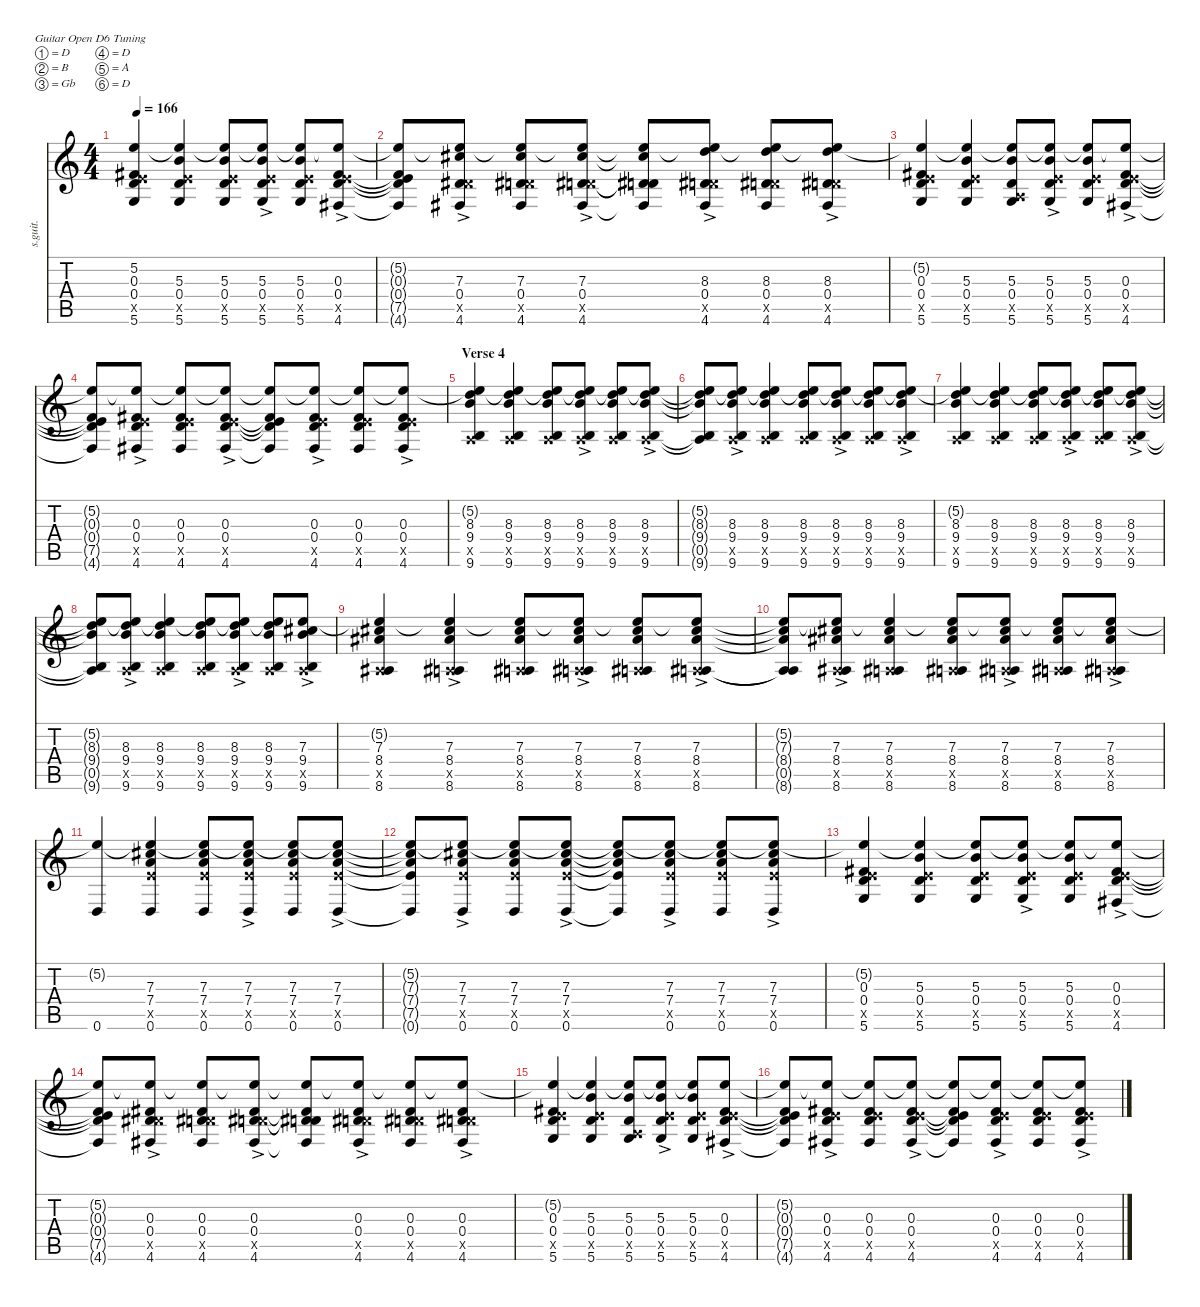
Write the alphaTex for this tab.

\defaultSystemsLayout 4
\hideDynamics
\bracketExtendMode nobrackets
\track ("Thom Yorke " "s.guit.") {instrument acousticguitarsteel}
\staff {score tabs}
\tuning (D4 B3 Gb3 D3 A2 D2)
\ts (4 4)
\tempo 166
\clef g2
\ks c
(0.3{acc #} 0.4 7.5{x} 5.6 5.2{t}).4{lyrics (0 "") lyrics (1 "") lyrics (2 "") lyrics (3 "") lyrics (4 "") dy f} (5.3 0.4 7.5{x} 5.6 5.2{t}).4{lyrics (0 "") lyrics (1 "") lyrics (2 "") lyrics (3 "") lyrics (4 "")} (5.3 0.4 7.5{x} 5.6 5.2{t}).8{lyrics (0 "") lyrics (1 "") lyrics (2 "") lyrics (3 "") lyrics (4 "")} (5.3{ac} 0.4 7.5{x} 5.6 5.2{t}).8{lyrics (0 "") lyrics (1 "") lyrics (2 "") lyrics (3 "") lyrics (4 "")} (5.3 0.4 7.5{x} 5.6 5.2{t}).8{lyrics (0 "") lyrics (1 "") lyrics (2 "") lyrics (3 "") lyrics (4 "")} (0.3{ac acc #} 0.4 7.5{x} 4.6{acc #} 5.2{t}).8{lyrics (0 "") lyrics (1 "") lyrics (2 "") lyrics (3 "") lyrics (4 "")} |
(0.3{t acc #} 0.4{t} 7.5{t} 4.6{t acc #} 5.2{t}).8{lyrics (0 "") lyrics (1 "") lyrics (2 "") lyrics (3 "") lyrics (4 "")} (7.3{ac acc #} 0.4 6.5{x acc #} 4.6{acc #} 5.2{t}).8{lyrics (0 "") lyrics (1 "") lyrics (2 "") lyrics (3 "") lyrics (4 "")} (7.3{acc #} 0.4 6.5{x acc #} 4.6{acc #} 5.2{t}).8{lyrics (0 "") lyrics (1 "") lyrics (2 "") lyrics (3 "") lyrics (4 "")} (7.3{ac acc #} 0.4 6.5{x acc #} 4.6{acc #} 5.2{t}).8{lyrics (0 "") lyrics (1 "") lyrics (2 "") lyrics (3 "") lyrics (4 "")} (7.3{t acc #} 0.4{t} 6.5{t acc #} 4.6{t acc #} 5.2{t}).8{lyrics (0 "") lyrics (1 "") lyrics (2 "") lyrics (3 "") lyrics (4 "") dy mf} (8.3{ac} 0.4 6.5{x acc #} 4.6{acc #} 5.2{t}).8{lyrics (0 "") lyrics (1 "") lyrics (2 "") lyrics (3 "") lyrics (4 "") dy f} (8.3 0.4 6.5{x acc #} 4.6{acc #} 5.2{t}).8{lyrics (0 "") lyrics (1 "") lyrics (2 "") lyrics (3 "") lyrics (4 "")} (8.3{ac} 0.4 6.5{x acc #} 4.6{acc #} 5.2{t}).8{lyrics (0 "") lyrics (1 "") lyrics (2 "") lyrics (3 "") lyrics (4 "")} |
(0.3{acc #} 0.4 7.5{x} 5.6 5.2{t}).4{lyrics (0 "") lyrics (1 "") lyrics (2 "") lyrics (3 "") lyrics (4 "")} (5.3 0.4 7.5{x} 5.6 5.2{t}).4{lyrics (0 "") lyrics (1 "") lyrics (2 "") lyrics (3 "") lyrics (4 "")} (5.3 0.4 0.5{x} 5.6 5.2{t}).8{lyrics (0 "") lyrics (1 "") lyrics (2 "") lyrics (3 "") lyrics (4 "") dy mf} (5.3{ac} 0.4 7.5{x} 5.6 5.2{t}).8{lyrics (0 "") lyrics (1 "") lyrics (2 "") lyrics (3 "") lyrics (4 "") dy f} (5.3 0.4 7.5{x} 5.6 5.2{t}).8{lyrics (0 "") lyrics (1 "") lyrics (2 "") lyrics (3 "") lyrics (4 "")} (0.3{ac acc #} 0.4 7.5{x} 4.6{acc #} 5.2{t}).8{lyrics (0 "") lyrics (1 "") lyrics (2 "") lyrics (3 "") lyrics (4 "")} |
(0.3{t acc #} 0.4{t} 7.5{t} 4.6{t acc #} 5.2{t}).8{lyrics (0 "") lyrics (1 "") lyrics (2 "") lyrics (3 "") lyrics (4 "")} (0.3{acc #} 0.4 7.5{x} 4.6{ac acc #} 5.2{t}).8{lyrics (0 "") lyrics (1 "") lyrics (2 "") lyrics (3 "") lyrics (4 "") dy mf} (0.3{acc #} 0.4 7.5{x} 4.6{acc #} 5.2{t}).8{lyrics (0 "") lyrics (1 "") lyrics (2 "") lyrics (3 "") lyrics (4 "")} (0.3{acc #} 0.4 7.5{x} 4.6{ac acc #} 5.2{t}).8{lyrics (0 "") lyrics (1 "") lyrics (2 "") lyrics (3 "") lyrics (4 "")} (0.3{t acc #} 0.4{t} 7.5{t} 4.6{t acc #} 5.2{t}).8{lyrics (0 "") lyrics (1 "") lyrics (2 "") lyrics (3 "") lyrics (4 "") dy f} (0.3{acc #} 0.4 7.5{x} 4.6{ac acc #} 5.2{t}).8{lyrics (0 "") lyrics (1 "") lyrics (2 "") lyrics (3 "") lyrics (4 "") dy mf} (0.3{acc #} 0.4 7.5{x} 4.6{acc #} 5.2{t}).8{lyrics (0 "") lyrics (1 "") lyrics (2 "") lyrics (3 "") lyrics (4 "")} (0.3{acc #} 0.4 7.5{x} 4.6{ac acc #} 5.2{t}).8{lyrics (0 "") lyrics (1 "") lyrics (2 "") lyrics (3 "") lyrics (4 "")} |
\section ("" "Verse 4")
(8.3 9.4 0.5{x} 9.6 5.2{t}).4{lyrics (0 "") lyrics (1 "") lyrics (2 "") lyrics (3 "") lyrics (4 "")} (8.3 9.4 0.5{x} 9.6 5.2{t}).4{lyrics (0 "") lyrics (1 "") lyrics (2 "") lyrics (3 "") lyrics (4 "")} (8.3 9.4 0.5{x} 9.6 5.2{t}).8{lyrics (0 "") lyrics (1 "") lyrics (2 "") lyrics (3 "") lyrics (4 "")} (8.3 9.4 0.5{x} 9.6{ac} 5.2{t}).8{lyrics (0 "") lyrics (1 "") lyrics (2 "") lyrics (3 "") lyrics (4 "")} (8.3 9.4 0.5{x} 9.6 5.2{t}).8{lyrics (0 "") lyrics (1 "") lyrics (2 "") lyrics (3 "") lyrics (4 "")} (8.3 9.4 0.5{x} 9.6{ac} 5.2{t}).8{lyrics (0 "") lyrics (1 "") lyrics (2 "") lyrics (3 "") lyrics (4 "")} |
(8.3{t} 9.4{t} 0.5{t} 9.6{t} 5.2{t}).8{lyrics (0 "") lyrics (1 "") lyrics (2 "") lyrics (3 "") lyrics (4 "") dy f} (8.3 9.4 0.5{x} 9.6{ac} 5.2{t}).8{lyrics (0 "") lyrics (1 "") lyrics (2 "") lyrics (3 "") lyrics (4 "") dy mf} (8.3 9.4 0.5{x} 9.6 5.2{t}).4{lyrics (0 "") lyrics (1 "") lyrics (2 "") lyrics (3 "") lyrics (4 "")} (8.3 9.4 0.5{x} 9.6 5.2{t}).8{lyrics (0 "") lyrics (1 "") lyrics (2 "") lyrics (3 "") lyrics (4 "")} (8.3 9.4 0.5{x} 9.6{ac} 5.2{t}).8{lyrics (0 "") lyrics (1 "") lyrics (2 "") lyrics (3 "") lyrics (4 "")} (8.3 9.4 0.5{x} 9.6 5.2{t}).8{lyrics (0 "") lyrics (1 "") lyrics (2 "") lyrics (3 "") lyrics (4 "")} (8.3 9.4 0.5{x} 9.6{ac} 5.2{t}).8{lyrics (0 "") lyrics (1 "") lyrics (2 "") lyrics (3 "") lyrics (4 "")} |
(8.3 9.4 0.5{x} 9.6 5.2{t}).4{lyrics (0 "") lyrics (1 "") lyrics (2 "") lyrics (3 "") lyrics (4 "")} (8.3 9.4 0.5{x} 9.6 5.2{t}).4{lyrics (0 "") lyrics (1 "") lyrics (2 "") lyrics (3 "") lyrics (4 "")} (8.3 9.4 0.5{x} 9.6 5.2{t}).8{lyrics (0 "") lyrics (1 "") lyrics (2 "") lyrics (3 "") lyrics (4 "")} (8.3 9.4 0.5{x} 9.6{ac} 5.2{t}).8{lyrics (0 "") lyrics (1 "") lyrics (2 "") lyrics (3 "") lyrics (4 "")} (8.3 9.4 0.5{x} 9.6 5.2{t}).8{lyrics (0 "") lyrics (1 "") lyrics (2 "") lyrics (3 "") lyrics (4 "")} (8.3 9.4 0.5{x} 9.6{ac} 5.2{t}).8{lyrics (0 "") lyrics (1 "") lyrics (2 "") lyrics (3 "") lyrics (4 "")} |
(8.3{t} 9.4{t} 0.5{t} 9.6{t} 5.2{t}).8{lyrics (0 "") lyrics (1 "") lyrics (2 "") lyrics (3 "") lyrics (4 "") dy f} (8.3 9.4 0.5{x} 9.6{ac} 5.2{t}).8{lyrics (0 "") lyrics (1 "") lyrics (2 "") lyrics (3 "") lyrics (4 "") dy mf} (8.3 9.4 0.5{x} 9.6 5.2{t}).4{lyrics (0 "") lyrics (1 "") lyrics (2 "") lyrics (3 "") lyrics (4 "")} (8.3 9.4 0.5{x} 9.6 5.2{t}).8{lyrics (0 "") lyrics (1 "") lyrics (2 "") lyrics (3 "") lyrics (4 "")} (8.3 9.4 0.5{x} 9.6{ac} 5.2{t}).8{lyrics (0 "") lyrics (1 "") lyrics (2 "") lyrics (3 "") lyrics (4 "")} (8.3 9.4 0.5{x} 9.6 5.2{t}).8{lyrics (0 "") lyrics (1 "") lyrics (2 "") lyrics (3 "") lyrics (4 "")} (7.3{acc #} 9.4 0.5{x} 9.6{ac} 5.2{t}).8{lyrics (0 "") lyrics (1 "") lyrics (2 "") lyrics (3 "") lyrics (4 "")} |
(7.3{acc #} 8.4{acc #} 0.5{x} 8.6{acc #} 5.2{t}).4{lyrics (0 "") lyrics (1 "") lyrics (2 "") lyrics (3 "") lyrics (4 "")} (7.3{acc #} 8.4{acc #} 0.5{x} 8.6{ac acc #} 5.2{t}).4{lyrics (0 "") lyrics (1 "") lyrics (2 "") lyrics (3 "") lyrics (4 "")} (7.3{acc #} 8.4{acc #} 0.5{x} 8.6{acc #} 5.2{t}).8{lyrics (0 "") lyrics (1 "") lyrics (2 "") lyrics (3 "") lyrics (4 "")} (7.3{acc #} 8.4{acc #} 0.5{x} 8.6{ac acc #} 5.2{t}).8{lyrics (0 "") lyrics (1 "") lyrics (2 "") lyrics (3 "") lyrics (4 "")} (7.3{acc #} 8.4{acc #} 0.5{x} 8.6{acc #} 5.2{t}).8{lyrics (0 "") lyrics (1 "") lyrics (2 "") lyrics (3 "") lyrics (4 "")} (7.3{acc #} 8.4{acc #} 0.5{x} 8.6{ac acc #} 5.2{t}).8{lyrics (0 "") lyrics (1 "") lyrics (2 "") lyrics (3 "") lyrics (4 "")} |
(7.3{t acc #} 8.4{t acc #} 0.5{t} 8.6{t acc #} 5.2{t}).8{lyrics (0 "") lyrics (1 "") lyrics (2 "") lyrics (3 "") lyrics (4 "")} (7.3{acc #} 8.4{acc #} 0.5{x} 8.6{ac acc #} 5.2{t}).8{lyrics (0 "") lyrics (1 "") lyrics (2 "") lyrics (3 "") lyrics (4 "")} (7.3{acc #} 8.4{acc #} 0.5{x} 8.6{acc #} 5.2{t}).4{lyrics (0 "") lyrics (1 "") lyrics (2 "") lyrics (3 "") lyrics (4 "")} (7.3{acc #} 8.4{acc #} 0.5{x} 8.6{acc #} 5.2{t}).8{lyrics (0 "") lyrics (1 "") lyrics (2 "") lyrics (3 "") lyrics (4 "")} (7.3{acc #} 8.4{acc #} 0.5{x} 8.6{ac acc #} 5.2{t}).8{lyrics (0 "") lyrics (1 "") lyrics (2 "") lyrics (3 "") lyrics (4 "")} (7.3{acc #} 8.4{acc #} 0.5{x} 8.6{acc #} 5.2{t}).8{lyrics (0 "") lyrics (1 "") lyrics (2 "") lyrics (3 "") lyrics (4 "")} (7.3{acc #} 8.4{acc #} 0.5{x} 8.6{ac acc #} 5.2{t}).8{lyrics (0 "") lyrics (1 "") lyrics (2 "") lyrics (3 "") lyrics (4 "")} |
(0.6 5.2{t}).4{lyrics (0 "") lyrics (1 "") lyrics (2 "") lyrics (3 "") lyrics (4 "") dy ff} (7.3{acc #} 7.4 7.5{x} 0.6 5.2{t}).4{lyrics (0 "") lyrics (1 "") lyrics (2 "") lyrics (3 "") lyrics (4 "") dy f} (7.3{acc #} 7.4 7.5{x} 0.6 5.2{t}).8{lyrics (0 "") lyrics (1 "") lyrics (2 "") lyrics (3 "") lyrics (4 "")} (7.3{acc #} 7.4 7.5{x} 0.6{ac} 5.2{t}).8{lyrics (0 "") lyrics (1 "") lyrics (2 "") lyrics (3 "") lyrics (4 "")} (7.3{acc #} 7.4 7.5{x} 0.6 5.2{t}).8{lyrics (0 "") lyrics (1 "") lyrics (2 "") lyrics (3 "") lyrics (4 "")} (7.3{acc #} 7.4 7.5{x} 0.6{ac} 5.2{t}).8{lyrics (0 "") lyrics (1 "") lyrics (2 "") lyrics (3 "") lyrics (4 "")} |
(7.3{t acc #} 7.4{t} 7.5{t} 0.6{t} 5.2{t}).8{lyrics (0 "") lyrics (1 "") lyrics (2 "") lyrics (3 "") lyrics (4 "") dy mf} (7.3{acc #} 7.4 7.5{x} 0.6{ac} 5.2{t}).8{lyrics (0 "") lyrics (1 "") lyrics (2 "") lyrics (3 "") lyrics (4 "") dy f} (7.3{acc #} 7.4 7.5{x} 0.6 5.2{t}).8{lyrics (0 "") lyrics (1 "") lyrics (2 "") lyrics (3 "") lyrics (4 "")} (7.3{acc #} 7.4 7.5{x} 0.6{ac} 5.2{t}).8{lyrics (0 "") lyrics (1 "") lyrics (2 "") lyrics (3 "") lyrics (4 "")} (5.2{t} 7.3{t acc #} 7.4{t} 7.5{t} 0.6{t}).8{lyrics (0 "") lyrics (1 "") lyrics (2 "") lyrics (3 "") lyrics (4 "") dy mf} (7.3{acc #} 7.4 7.5{x} 0.6{ac} 5.2{t}).8{lyrics (0 "") lyrics (1 "") lyrics (2 "") lyrics (3 "") lyrics (4 "") dy f} (7.3{acc #} 7.4 7.5{x} 0.6 5.2{t}).8{lyrics (0 "") lyrics (1 "") lyrics (2 "") lyrics (3 "") lyrics (4 "")} (7.3{acc #} 7.4 7.5{x} 0.6{ac} 5.2{t}).8{lyrics (0 "") lyrics (1 "") lyrics (2 "") lyrics (3 "") lyrics (4 "")} |
(0.3{acc #} 0.4 7.5{x} 5.6 5.2{t}).4{lyrics (0 "") lyrics (1 "") lyrics (2 "") lyrics (3 "") lyrics (4 "")} (5.3 0.4 7.5{x} 5.6 5.2{t}).4{lyrics (0 "") lyrics (1 "") lyrics (2 "") lyrics (3 "") lyrics (4 "")} (5.3 0.4 7.5{x} 5.6 5.2{t}).8{lyrics (0 "") lyrics (1 "") lyrics (2 "") lyrics (3 "") lyrics (4 "")} (5.3{ac} 0.4 7.5{x} 5.6 5.2{t}).8{lyrics (0 "") lyrics (1 "") lyrics (2 "") lyrics (3 "") lyrics (4 "")} (5.3 0.4 7.5{x} 5.6 5.2{t}).8{lyrics (0 "") lyrics (1 "") lyrics (2 "") lyrics (3 "") lyrics (4 "")} (0.3{ac acc #} 0.4 7.5{x} 4.6{acc #} 5.2{t}).8{lyrics (0 "") lyrics (1 "") lyrics (2 "") lyrics (3 "") lyrics (4 "")} |
(0.3{t acc #} 0.4{t} 7.5{t} 4.6{t acc #} 5.2{t}).8{lyrics (0 "") lyrics (1 "") lyrics (2 "") lyrics (3 "") lyrics (4 "")} (0.3{ac acc #} 0.4 6.5{x acc #} 4.6{acc #} 5.2{t}).8{lyrics (0 "") lyrics (1 "") lyrics (2 "") lyrics (3 "") lyrics (4 "")} (0.3{acc #} 0.4 6.5{x acc #} 4.6{acc #} 5.2{t}).8{lyrics (0 "") lyrics (1 "") lyrics (2 "") lyrics (3 "") lyrics (4 "")} (0.3{ac acc #} 0.4 6.5{x acc #} 4.6{acc #} 5.2{t}).8{lyrics (0 "") lyrics (1 "") lyrics (2 "") lyrics (3 "") lyrics (4 "")} (0.3{t acc #} 0.4{t} 6.5{t acc #} 4.6{t acc #} 5.2{t}).8{lyrics (0 "") lyrics (1 "") lyrics (2 "") lyrics (3 "") lyrics (4 "") dy mf} (0.3{ac acc #} 0.4 6.5{x acc #} 4.6{acc #} 5.2{t}).8{lyrics (0 "") lyrics (1 "") lyrics (2 "") lyrics (3 "") lyrics (4 "") dy f} (0.3{acc #} 0.4 6.5{x acc #} 4.6{acc #} 5.2{t}).8{lyrics (0 "") lyrics (1 "") lyrics (2 "") lyrics (3 "") lyrics (4 "")} (0.3{ac acc #} 0.4 6.5{x acc #} 4.6{acc #} 5.2{t}).8{lyrics (0 "") lyrics (1 "") lyrics (2 "") lyrics (3 "") lyrics (4 "")} |
(0.3{acc #} 0.4 7.5{x} 5.6 5.2{t}).4{lyrics (0 "") lyrics (1 "") lyrics (2 "") lyrics (3 "") lyrics (4 "")} (5.3 0.4 7.5{x} 5.6 5.2{t}).4{lyrics (0 "") lyrics (1 "") lyrics (2 "") lyrics (3 "") lyrics (4 "")} (5.3 0.4 0.5{x} 5.6 5.2{t}).8{lyrics (0 "") lyrics (1 "") lyrics (2 "") lyrics (3 "") lyrics (4 "") dy mf} (5.3{ac} 0.4 7.5{x} 5.6 5.2{t}).8{lyrics (0 "") lyrics (1 "") lyrics (2 "") lyrics (3 "") lyrics (4 "") dy f} (5.3 0.4 7.5{x} 5.6 5.2{t}).8{lyrics (0 "") lyrics (1 "") lyrics (2 "") lyrics (3 "") lyrics (4 "")} (0.3{ac acc #} 0.4 7.5{x} 4.6{acc #} 5.2{t}).8{lyrics (0 "") lyrics (1 "") lyrics (2 "") lyrics (3 "") lyrics (4 "")} |
(0.3{t acc #} 0.4{t} 7.5{t} 4.6{t acc #} 5.2{t}).8{lyrics (0 "") lyrics (1 "") lyrics (2 "") lyrics (3 "") lyrics (4 "")} (0.3{acc #} 0.4 7.5{x} 4.6{ac acc #} 5.2{t}).8{lyrics (0 "") lyrics (1 "") lyrics (2 "") lyrics (3 "") lyrics (4 "") dy mf} (0.3{acc #} 0.4 7.5{x} 4.6{acc #} 5.2{t}).8{lyrics (0 "") lyrics (1 "") lyrics (2 "") lyrics (3 "") lyrics (4 "")} (0.3{acc #} 0.4 7.5{x} 4.6{ac acc #} 5.2{t}).8{lyrics (0 "") lyrics (1 "") lyrics (2 "") lyrics (3 "") lyrics (4 "")} (0.3{t acc #} 0.4{t} 7.5{t} 4.6{t acc #} 5.2{t}).8{lyrics (0 "") lyrics (1 "") lyrics (2 "") lyrics (3 "") lyrics (4 "") dy f} (0.3{acc #} 0.4 7.5{x} 4.6{ac acc #} 5.2{t}).8{lyrics (0 "") lyrics (1 "") lyrics (2 "") lyrics (3 "") lyrics (4 "") dy mf} (0.3{acc #} 0.4 7.5{x} 4.6{acc #} 5.2{t}).8{lyrics (0 "") lyrics (1 "") lyrics (2 "") lyrics (3 "") lyrics (4 "")} (0.3{acc #} 0.4 7.5{x} 4.6{ac acc #} 5.2{t}).8{lyrics (0 "") lyrics (1 "") lyrics (2 "") lyrics (3 "") lyrics (4 "")}
